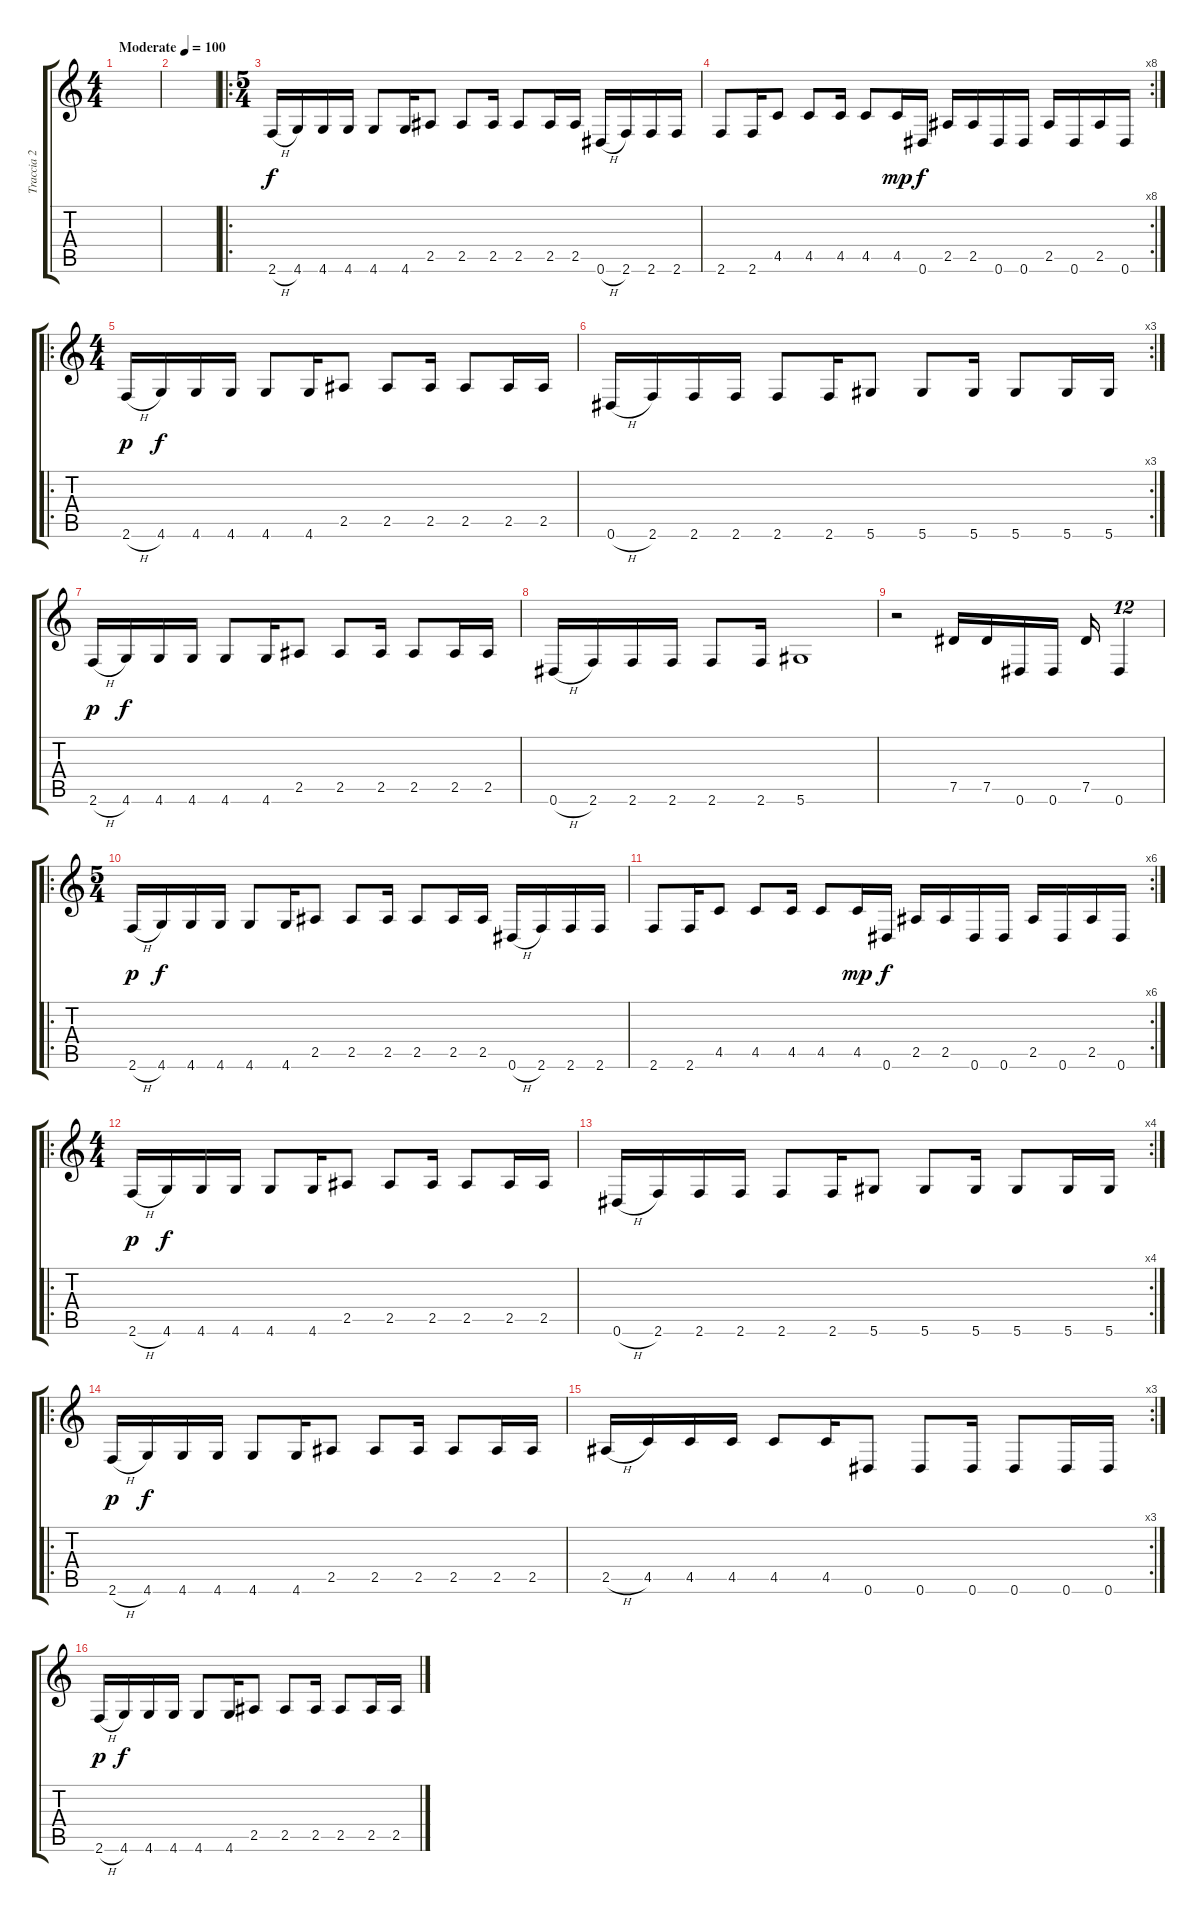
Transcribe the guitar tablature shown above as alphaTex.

\track ("Traccia 2" "Traccia 2") {instrument electricbasspick}
\staff {score tabs}
\tuning (Eb4 Bb3 Gb3 Db3 Ab2 Eb2) {hide}
\ts (4 4)
\tempo (100 "Moderate")
\clef g2
\ks c
|
|
\ro
\ts (5 4)
2.6{h}.16 4.6.16{dy f} 4.6.16 4.6.16 4.6.8 4.6.16 2.5.8 2.5.8 2.5.16 2.5.8 2.5.16 2.5.16 0.6{h}.16 2.6.16 2.6.16 2.6.16 |
\rc 8
2.6.8 2.6.16 4.5.8 4.5.8 4.5.16 4.5.8 4.5.16{dy mp} 0.6.16{dy f} 2.5.16 2.5.16 0.6.16 0.6.16 2.5.16 0.6.16 2.5.16 0.6.16 |
\ro
\ts (4 4)
2.6{h}.16{dy p} 4.6.16{dy f} 4.6.16 4.6.16 4.6.8 4.6.16 2.5.8 2.5.8 2.5.16 2.5.8 2.5.16 2.5.16 |
\rc 3
0.6{h}.16 2.6.16 2.6.16 2.6.16 2.6.8 2.6.16 5.6.8 5.6.8 5.6.16 5.6.8 5.6.16 5.6.16 |
2.6{h}.16{dy p} 4.6.16{dy f} 4.6.16 4.6.16 4.6.8 4.6.16 2.5.8 2.5.8 2.5.16 2.5.8 2.5.16 2.5.16 |
0.6{h}.16 2.6.16 2.6.16 2.6.16 2.6.8 2.6.16 5.6.1 |
r.2 7.5.16 7.5.16 0.6.16 0.6.16 7.5.16 0.6.4{tu (12 8)} |
\ro
\ts (5 4)
2.6{h}.16{dy p} 4.6.16{dy f} 4.6.16 4.6.16 4.6.8 4.6.16 2.5.8 2.5.8 2.5.16 2.5.8 2.5.16 2.5.16 0.6{h}.16 2.6.16 2.6.16 2.6.16 |
\rc 6
2.6.8 2.6.16 4.5.8 4.5.8 4.5.16 4.5.8 4.5.16{dy mp} 0.6.16{dy f} 2.5.16 2.5.16 0.6.16 0.6.16 2.5.16 0.6.16 2.5.16 0.6.16 |
\ro
\ts (4 4)
2.6{h}.16{dy p} 4.6.16{dy f} 4.6.16 4.6.16 4.6.8 4.6.16 2.5.8 2.5.8 2.5.16 2.5.8 2.5.16 2.5.16 |
\rc 4
0.6{h}.16 2.6.16 2.6.16 2.6.16 2.6.8 2.6.16 5.6.8 5.6.8 5.6.16 5.6.8 5.6.16 5.6.16 |
\ro
2.6{h}.16{dy p} 4.6.16{dy f} 4.6.16 4.6.16 4.6.8 4.6.16 2.5.8 2.5.8 2.5.16 2.5.8 2.5.16 2.5.16 |
\rc 3
2.5{h}.16 4.5.16 4.5.16 4.5.16 4.5.8 4.5.16 0.6.8 0.6.8 0.6.16 0.6.8 0.6.16 0.6.16 |
2.6{h}.16{dy p} 4.6.16{dy f} 4.6.16 4.6.16 4.6.8 4.6.16 2.5.8 2.5.8 2.5.16 2.5.8 2.5.16 2.5.16
